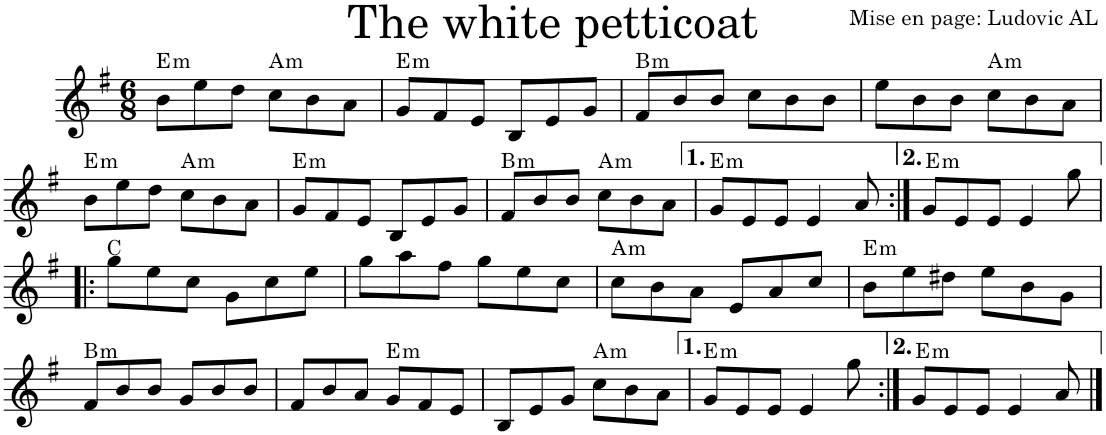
**kern	**harte
*part1	*part1
*staff1	*
*I"Voice	*
*I'V	*
*clefG2	*
*k[f#]	*
*M6/8	*
=1	=1
!	!LO:H:kt=m
8b\L	E:min
8ee\	.
8dd\J	.
!	!LO:H:kt=m
8cc\L	A:min
8b\	.
8a\J	.
=2	=2
!	!LO:H:kt=m
8g/L	E:min
8f#/	.
8e/J	.
8B/L	.
8e/	.
8g/J	.
=3	=3
!	!LO:H:kt=m
8f#/L	B:min
8b/	.
8b/J	.
8cc\L	.
8b\	.
8b\J	.
=4	=4
8ee\L	.
8b\	.
8b\J	.
!	!LO:H:kt=m
8cc\L	A:min
8b\	.
8a\J	.
!!LO:LB:g=z
=5	=5
!	!LO:H:kt=m
8b\L	E:min
8ee\	.
8dd\J	.
!	!LO:H:kt=m
8cc\L	A:min
8b\	.
8a\J	.
=6	=6
!	!LO:H:kt=m
8g/L	E:min
8f#/	.
8e/J	.
8B/L	.
8e/	.
8g/J	.
=7	=7
!	!LO:H:kt=m
8f#/L	B:min
8b/	.
8b/J	.
!	!LO:H:kt=m
8cc\L	A:min
8b\	.
8a\J	.
=8	=8
!	!LO:H:kt=m
8g/L	E:min
8e/	.
8e/J	.
4e/	.
8a/	.
=9:|!	=9:|!
!	!LO:H:kt=m
8g/L	E:min
8e/	.
8e/J	.
4e/	.
8gg\	.
!!LO:LB:g=z
=10!|:	=10!|:
8gg\L	C:maj
8ee\	.
8cc\J	.
8g\L	.
8cc\	.
8ee\J	.
=11	=11
8gg\L	.
8aa\	.
8ff#\J	.
8gg\L	.
8ee\	.
8cc\J	.
=12	=12
!	!LO:H:kt=m
8cc\L	A:min
8b\	.
8a\J	.
8e/L	.
8a/	.
8cc/J	.
=13	=13
!	!LO:H:kt=m
8b\L	E:min
8ee\	.
8dd#X\J	.
8ee\L	.
8b\	.
8g\J	.
!!LO:LB:g=z
=14	=14
!	!LO:H:kt=m
8f#/L	B:min
8b/	.
8b/J	.
8g/L	.
8b/	.
8b/J	.
=15	=15
8f#/L	.
8b/	.
8a/J	.
!	!LO:H:kt=m
8g/L	E:min
8f#/	.
8e/J	.
=16	=16
8B/L	.
8e/	.
8g/J	.
!	!LO:H:kt=m
8cc\L	A:min
8b\	.
8a\J	.
=17	=17
!	!LO:H:kt=m
8g/L	E:min
8e/	.
8e/J	.
4e/	.
8gg\	.
=18:|!	=18:|!
!	!LO:H:kt=m
8g/L	E:min
8e/	.
8e/J	.
4e/	.
8a/	.
==	==
*-	*-
